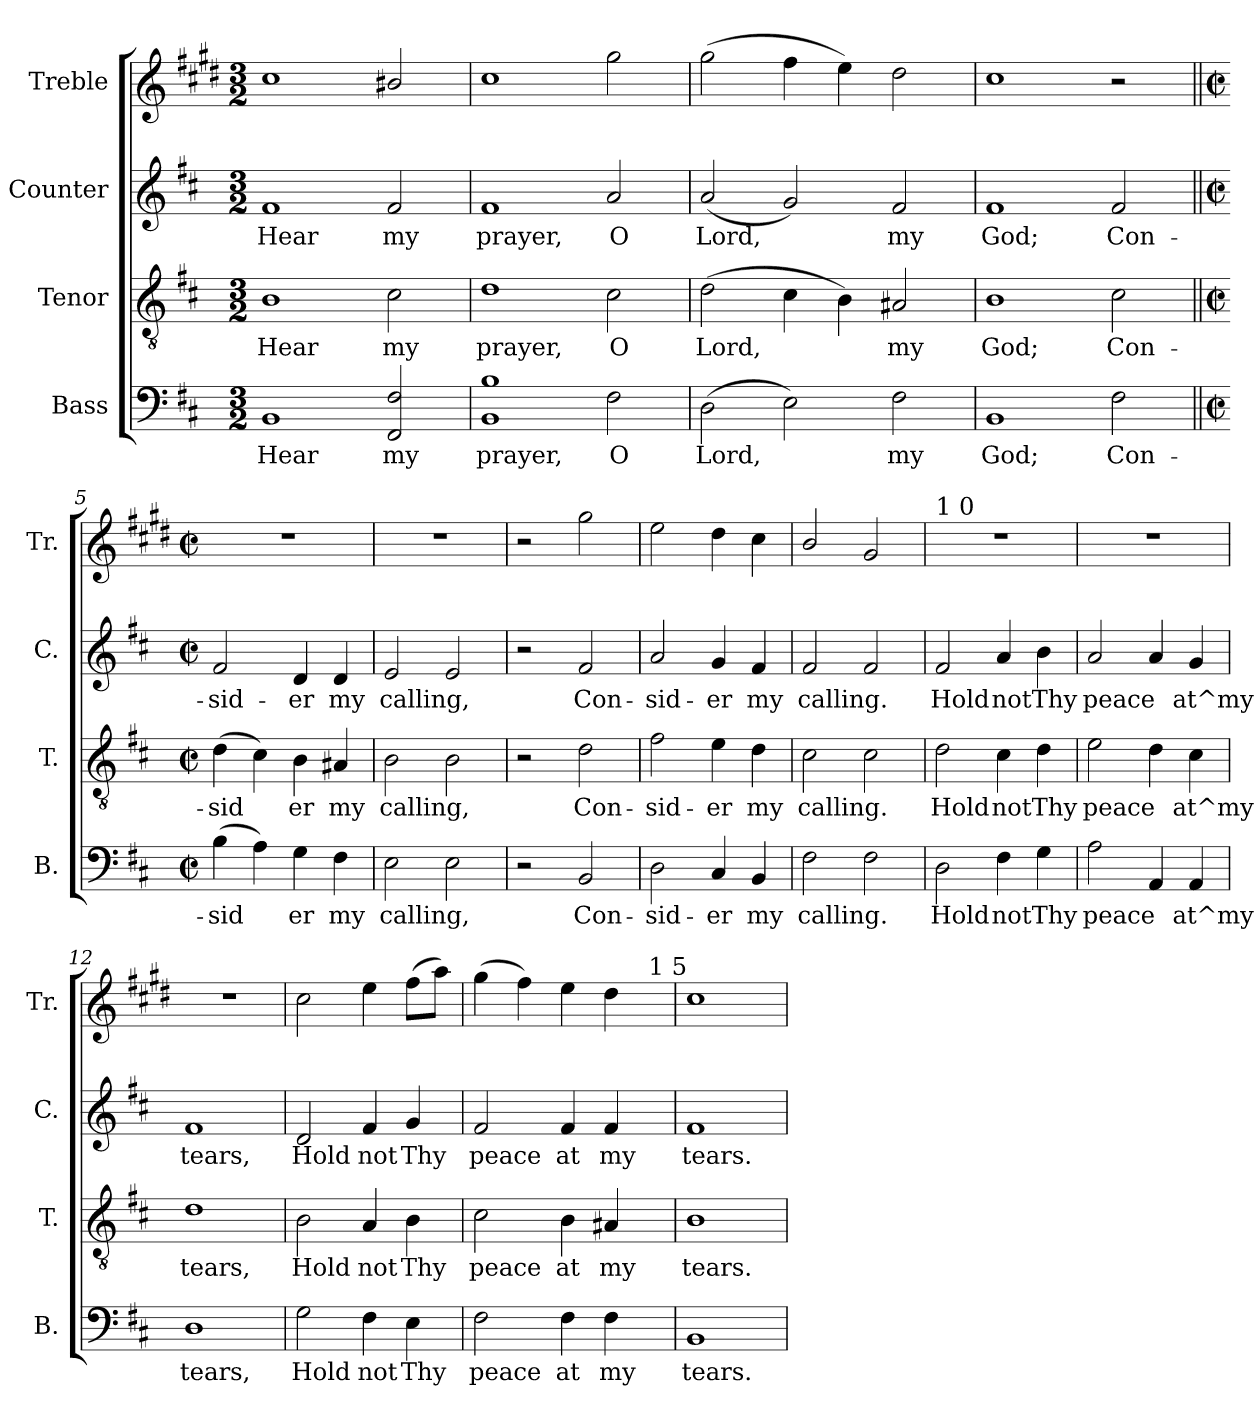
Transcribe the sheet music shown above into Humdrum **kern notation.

**kern	**text	**kern	**text	**kern	**text	**kern
*part4	*part4	*part3	*part3	*part2	*part2	*part1
*staff4	*staff4	*staff3	*staff3	*staff2	*staff2	*staff1
*I"Bass	*	*I"Tenor	*	*I"Counter	*	*I"Treble
*I'B.	*	*I'T.	*	*I'C.	*	*I'Tr.
!!LO:PB:g=z
*stria5	*	*stria5	*	*stria5	*	*stria5
*clefF4	*	*clefGv2	*	*clefG2	*	*clefG2
*	*	*	*	*	*	*ITrd1c2
*k[f#c#]	*	*k[f#c#]	*	*k[f#c#]	*	*k[f#c#]
*D:	*	*D:	*	*D:	*	*D:
*M3/2	*	*M3/2	*	*M3/2	*	*M3/2
=1	=1	=1	=1	=1	=1	=1
!	!LO:LY:a:cj	!	!LO:LY:a:cj	!	!LO:LY:b:cj	!
1BB	Hear	1B	Hear	1f#	Hear	1b
!	!LO:LY:a:cj	!	!LO:LY:a:cj	!	!LO:LY:b:cj	!
2F#/ 2FF#/	my	2c#\	my	2f#/	my	2a#X/
=2	=2	=2	=2	=2	=2	=2
!	!LO:LY:a:cj	!	!LO:LY:a:cj	!	!LO:LY:b:cj	!
1B 1BB	prayer,	1d	prayer,	1f#	prayer,	1b
!	!LO:LY:a:cj	!	!LO:LY:a:cj	!	!LO:LY:b:cj	!
2F#\	O	2c#\	O	2a/	O	2ff#\
=3	=3	=3	=3	=3	=3	=3
!	!LO:LY:a:cj	!	!LO:LY:a:cj	!	!LO:LY:b:cj	!
(>2D\	Lord,	(>2d\	Lord,	(<2a/	Lord,	(>2ff#\
!	!LO:LY:a:cj	!	!LO:LY:a:cj	!	!LO:LY:b:cj	!
2E\)	.	4c#\	.	2g/)	.	4ee\
!	!	!	!LO:LY:a:cj	!	!	!
.	.	4B\)	.	.	.	4dd\)
!	!LO:LY:a:cj	!	!LO:LY:a:cj	!	!LO:LY:b:cj	!
2F#\	my	2A#X/	my	2f#/	my	2cc#\
=4	=4	=4	=4	=4	=4	=4
!	!LO:LY:a:cj	!	!LO:LY:a:cj	!	!LO:LY:b:cj	!
1BB	God;	1B	God;	1f#	God;	1b
!	!LO:LY:a:cj	!	!LO:LY:a:cj	!	!LO:LY:b:cj	!
2F#\	Con-	2c#\	Con-	2f#/	Con-	2r
=5||	=5||	=5||	=5||	=5||	=5||	=5||
*M2/2	*	*M2/2	*	*M2/2	*	*M2/2
*met(c|)	*	*met(c|)	*	*met(c|)	*	*met(c|)
!	!LO:LY:a:cj	!	!LO:LY:a:cj	!	!LO:LY:b:cj	!
(>4B\	-sid-	(>4d\	-sid-	2f#/	-sid-	1r
!	!LO:LY:a:cj	!	!LO:LY:a:cj	!	!	!
4A\)	--	4c#\)	--	.	.	.
!	!LO:LY:a:cj	!	!LO:LY:a:cj	!	!LO:LY:b:cj	!
4G\	-er	4B\	-er	4d/	-er	.
!	!LO:LY:a:cj	!	!LO:LY:a:cj	!	!LO:LY:b:cj	!
4F#\	my	4A#X/	my	4d/	my	.
=6	=6	=6	=6	=6	=6	=6
!	!LO:LY:a:cj	!	!LO:LY:a:cj	!	!LO:LY:b:cj	!
2E\	calling,	2B\	calling,	2e/	calling,	1r
!	!LO:LY:a:cj	!	!LO:LY:a:cj	!	!LO:LY:b:cj	!
2E\	.	2B\	.	2e/	.	.
=7	=7	=7	=7	=7	=7	=7
2r	.	2r	.	2r	.	2r
!	!LO:LY:a:cj	!	!LO:LY:a:cj	!	!LO:LY:b:cj	!
2BB/	Con-	2d\	Con-	2f#/	Con-	2ff#\
=8	=8	=8	=8	=8	=8	=8
!	!LO:LY:a:cj	!	!LO:LY:a:cj	!	!LO:LY:b:cj	!
2D\	-sid-	2f#\	-sid-	2a/	-sid-	2dd\
!	!LO:LY:a:cj	!	!LO:LY:a:cj	!	!LO:LY:b:cj	!
4C#/	-er	4e\	-er	4g/	-er	4cc#\
!	!LO:LY:a:cj	!	!LO:LY:a:cj	!	!LO:LY:b:cj	!
4BB/	my	4d\	my	4f#/	my	4b\
=9	=9	=9	=9	=9	=9	=9
!	!LO:LY:a:cj	!	!LO:LY:a:cj	!	!LO:LY:b:cj	!
2F#\	calling.	2c#\	calling.	2f#/	calling.	2a/
!	!LO:LY:a:cj	!	!LO:LY:a:cj	!	!LO:LY:b:cj	!
2F#\	.	2c#\	.	2f#/	.	2f#/
!!LO:LB:g=z
=10	=10	=10	=10	=10	=10	=10
!	!	!	!	!	!	!LO:TX:a:t=1 0
!	!LO:LY:a:cj	!	!LO:LY:a:cj	!	!LO:LY:b:cj	!
2D\	Hold	2d\	Hold	2f#/	Hold	1r
!	!LO:LY:a:cj	!	!LO:LY:a:cj	!	!LO:LY:b:cj	!
4F#\	not	4c#\	not	4a/	not	.
!	!LO:LY:a:cj	!	!LO:LY:a:cj	!	!LO:LY:b:cj	!
4G\	Thy	4d\	Thy	4b\	Thy	.
=11	=11	=11	=11	=11	=11	=11
!	!LO:LY:a:cj	!	!LO:LY:a:cj	!	!LO:LY:b:cj	!
2A\	peace	2e\	peace	2a/	peace	1r
!	!LO:LY:a:cj	!	!LO:LY:a:cj	!	!LO:LY:b:cj	!
4AA/	.	4d\	.	4a/	.	.
!	!LO:LY:a:cj	!	!LO:LY:a:cj	!	!LO:LY:b:cj	!
4AA/	at^my	4c#\	at^my	4g/	at^my	.
=12	=12	=12	=12	=12	=12	=12
!	!LO:LY:a:cj	!	!LO:LY:a:cj	!	!LO:LY:b:cj	!
1D	tears,	1d	tears,	1f#	tears,	1r
=13	=13	=13	=13	=13	=13	=13
!	!LO:LY:a:cj	!	!LO:LY:a:cj	!	!LO:LY:b:cj	!
2G\	Hold	2B\	Hold	2d/	Hold	2b\
!	!LO:LY:a:cj	!	!LO:LY:a:cj	!	!LO:LY:b:cj	!
4F#\	not	4A/	not	4f#/	not	4dd\
!	!LO:LY:a:cj	!	!LO:LY:a:cj	!	!LO:LY:b:cj	!
4E\	Thy	4B\	Thy	4g/	Thy	(>8ee\L
.	.	.	.	.	.	8gg\J)
=14	=14	=14	=14	=14	=14	=14
!	!LO:LY:a:cj	!	!LO:LY:a:cj	!	!LO:LY:b:cj	!
*	*	*	*	*	*	*^
2F#\	peace	2c#\	peace	2f#/	peace	(>4ff#\	2ryy
.	.	.	.	.	.	4ee\)	.
!	!LO:LY:a:cj	!	!LO:LY:a:cj	!	!LO:LY:b:cj	!	!
4F#\	at	4B\	at	4f#/	at	4dd\	4ryy
!	!LO:LY:a:cj	!	!LO:LY:a:cj	!	!LO:LY:b:cj	!	!
4F#\	my	4A#X/	my	4f#/	my	4cc#\	8ryy
.	.	.	.	.	.	.	32.ryy
!	!	!	!	!	!	!	!LO:TX:a:t=1 5
.	.	.	.	.	.	.	16ryy
.	.	.	.	.	.	.	64ryy
=15	=15	=15	=15	=15	=15	=15	=15
!	!LO:LY:a:cj	!	!LO:LY:a:cj	!	!LO:LY:b:cj	!	!
*	*	*	*	*	*	*v	*v
1BB	tears.	1B	tears.	1f#	tears.	1b
=	=	=	=	=	=	=
*-	*-	*-	*-	*-	*-	*-
